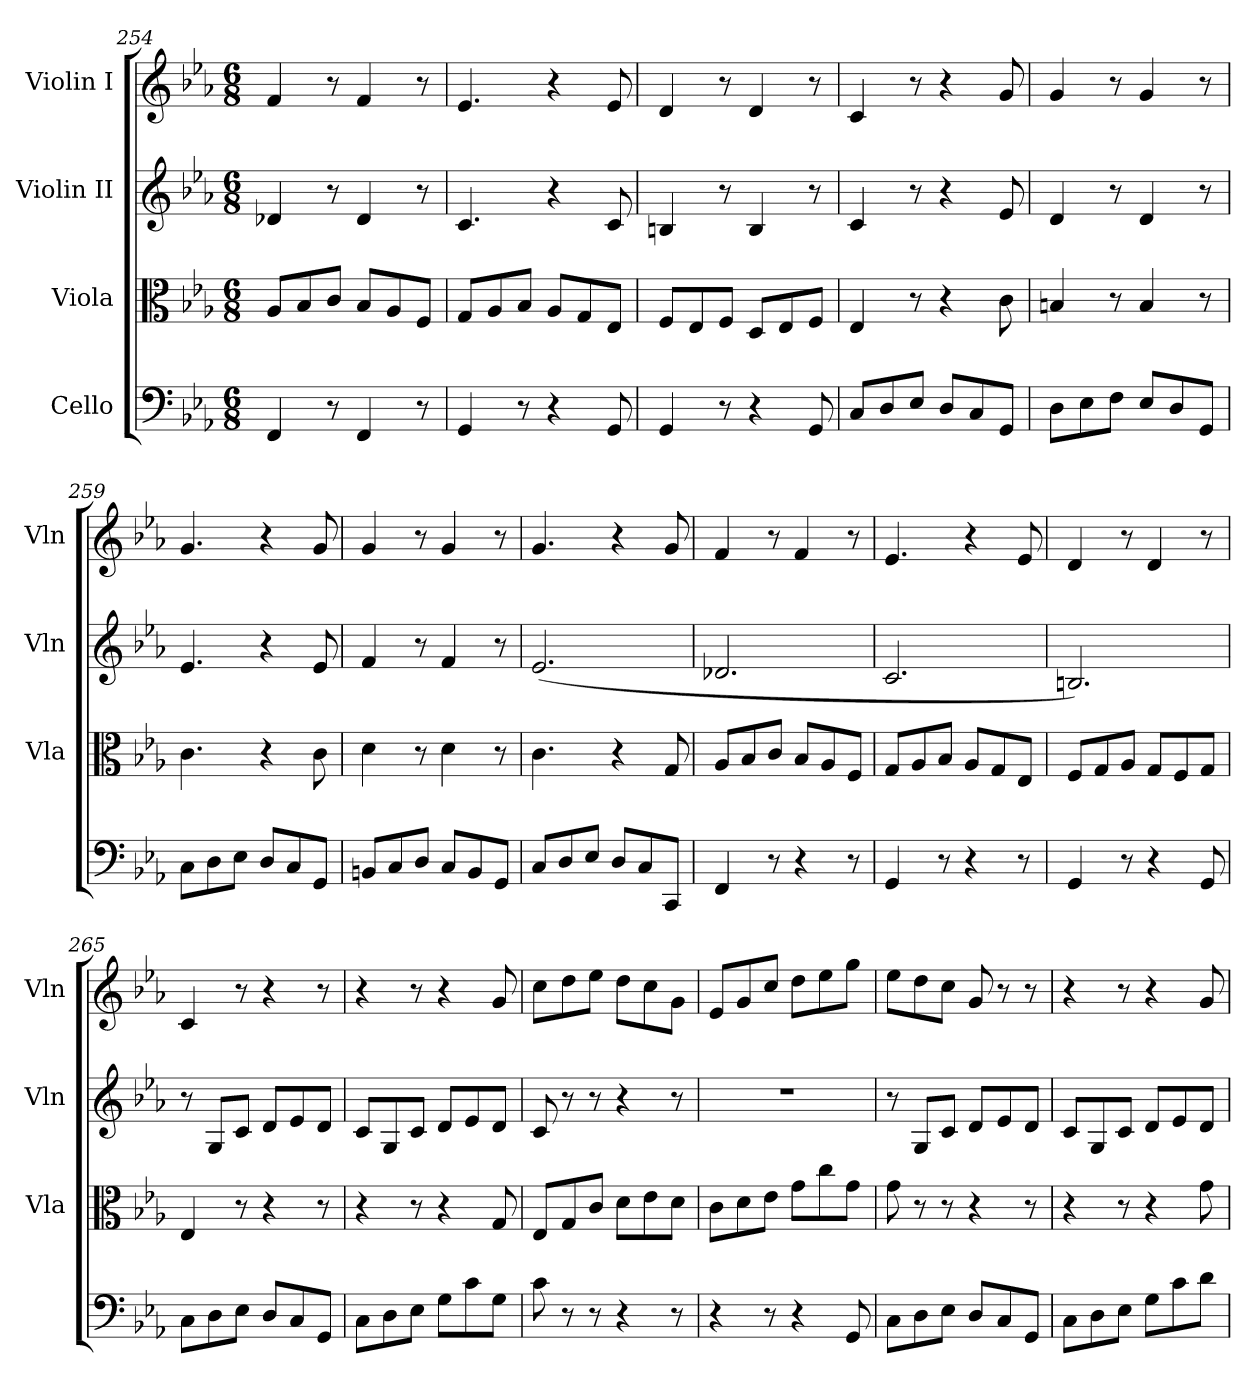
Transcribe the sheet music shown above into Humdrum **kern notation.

**kern	**kern	**kern	**kern
*part4	*part3	*part2	*part1
*staff4	*staff3	*staff2	*staff1
*I"Cello	*I"Viola	*I"Violin II	*I"Violin I
*	*I'Vla	*I'Vln	*I'Vln
*clefF4	*clefC3	*clefG2	*clefG2
*k[b-e-a-]	*k[b-e-a-]	*k[b-e-a-]	*k[b-e-a-]
*M6/8	*M6/8	*M6/8	*M6/8
=254	=254	=254	=254
4FF/	8A-/L	4d-X/	4f/
.	8B-/	.	.
8r	8c/J	8r	8r
4FF/	8B-/L	4d-/	4f/
.	8A-/	.	.
8r	8F/J	8r	8r
=255	=255	=255	=255
4GG/	8G/L	4.c/	4.e-/
.	8A-/	.	.
8r	8B-/J	.	.
4r	8A-/L	4r	4r
.	8G/	.	.
8GG/	8E-/J	8c/	8e-/
=256	=256	=256	=256
4GG/	8F/L	4Bn/	4d/
.	8E-/	.	.
8r	8F/J	8r	8r
4r	8D/L	4B/	4d/
.	8E-/	.	.
8GG/	8F/J	8r	8r
=257	=257	=257	=257
8C/L	4E-/	4c/	4c/
8D/	.	.	.
8E-/J	8r	8r	8r
8D/L	4r	4r	4r
8C/	.	.	.
8GG/J	8c\	8e-/	8g/
=258	=258	=258	=258
8D\L	4Bn/	4d/	4g/
8E-\	.	.	.
8F\J	8r	8r	8r
8E-/L	4B/	4d/	4g/
8D/	.	.	.
8GG/J	8r	8r	8r
!!LO:LB:g=z
=259	=259	=259	=259
8C\L	4.c\	4.e-/	4.g/
8D\	.	.	.
8E-\J	.	.	.
8D/L	4r	4r	4r
8C/	.	.	.
8GG/J	8c\	8e-/	8g/
=260	=260	=260	=260
8BBn/L	4d\	4f/	4g/
8C/	.	.	.
8D/J	8r	8r	8r
8C/L	4d\	4f/	4g/
8BB/	.	.	.
8GG/J	8r	8r	8r
=261	=261	=261	=261
8C/L	4.c\	(>2.e-/	4.g/
8D/	.	.	.
8E-/J	.	.	.
8D/L	4r	.	4r
8C/	.	.	.
8CC/J	8G/	.	8g/
=262	=262	=262	=262
4FF/	8A-/L	2.d-X/	4f/
.	8B-/	.	.
8r	8c/J	.	8r
4r	8B-/L	.	4f/
.	8A-/	.	.
8r	8F/J	.	8r
=263	=263	=263	=263
4GG/	8G/L	2.c/	4.e-/
.	8A-/	.	.
8r	8B-/J	.	.
4r	8A-/L	.	4r
.	8G/	.	.
8r	8E-/J	.	8e-/
=264	=264	=264	=264
4GG/	8F/L	2.Bn/)	4d/
.	8G/	.	.
8r	8A-/J	.	8r
4r	8G/L	.	4d/
.	8F/	.	.
8GG/	8G/J	.	8r
=265	=265	=265	=265
8C\L	4E-/	8r	4c/
8D\	.	8G/L	.
8E-\J	8r	8c/J	8r
8D/L	4r	8d/L	4r
8C/	.	8e-/	.
8GG/J	8r	8d/J	8r
=266	=266	=266	=266
8C\L	4r	8c/L	4r
8D\	.	8G/	.
8E-\J	8r	8c/J	8r
8G\L	4r	8d/L	4r
8c\	.	8e-/	.
8G\J	8G/	8d/J	8g/
=267	=267	=267	=267
8c\	8E-/L	8c/	8cc\L
8r	8G/	8r	8dd\
8r	8c/J	8r	8ee-\J
4r	8d\L	4r	8dd\L
.	8e-\	.	8cc\
8r	8d\J	8r	8g\J
=268	=268	=268	=268
4r	8c\L	2.r	8e-/L
.	8d\	.	8g/
8r	8e-\J	.	8cc/J
4r	8g\L	.	8dd\L
.	8cc\	.	8ee-\
8GG/	8g\J	.	8gg\J
=269	=269	=269	=269
8C\L	8g\	8r	8ee-\L
8D\	8r	8G/L	8dd\
8E-\J	8r	8c/J	8cc\J
8D/L	4r	8d/L	8g/
8C/	.	8e-/	8r
8GG/J	8r	8d/J	8r
=270	=270	=270	=270
8C\L	4r	8c/L	4r
8D\	.	8G/	.
8E-\J	8r	8c/J	8r
8G\L	4r	8d/L	4r
8c\	.	8e-/	.
8d\J	8g\	8d/J	8g/
=	=	=	=
*-	*-	*-	*-
